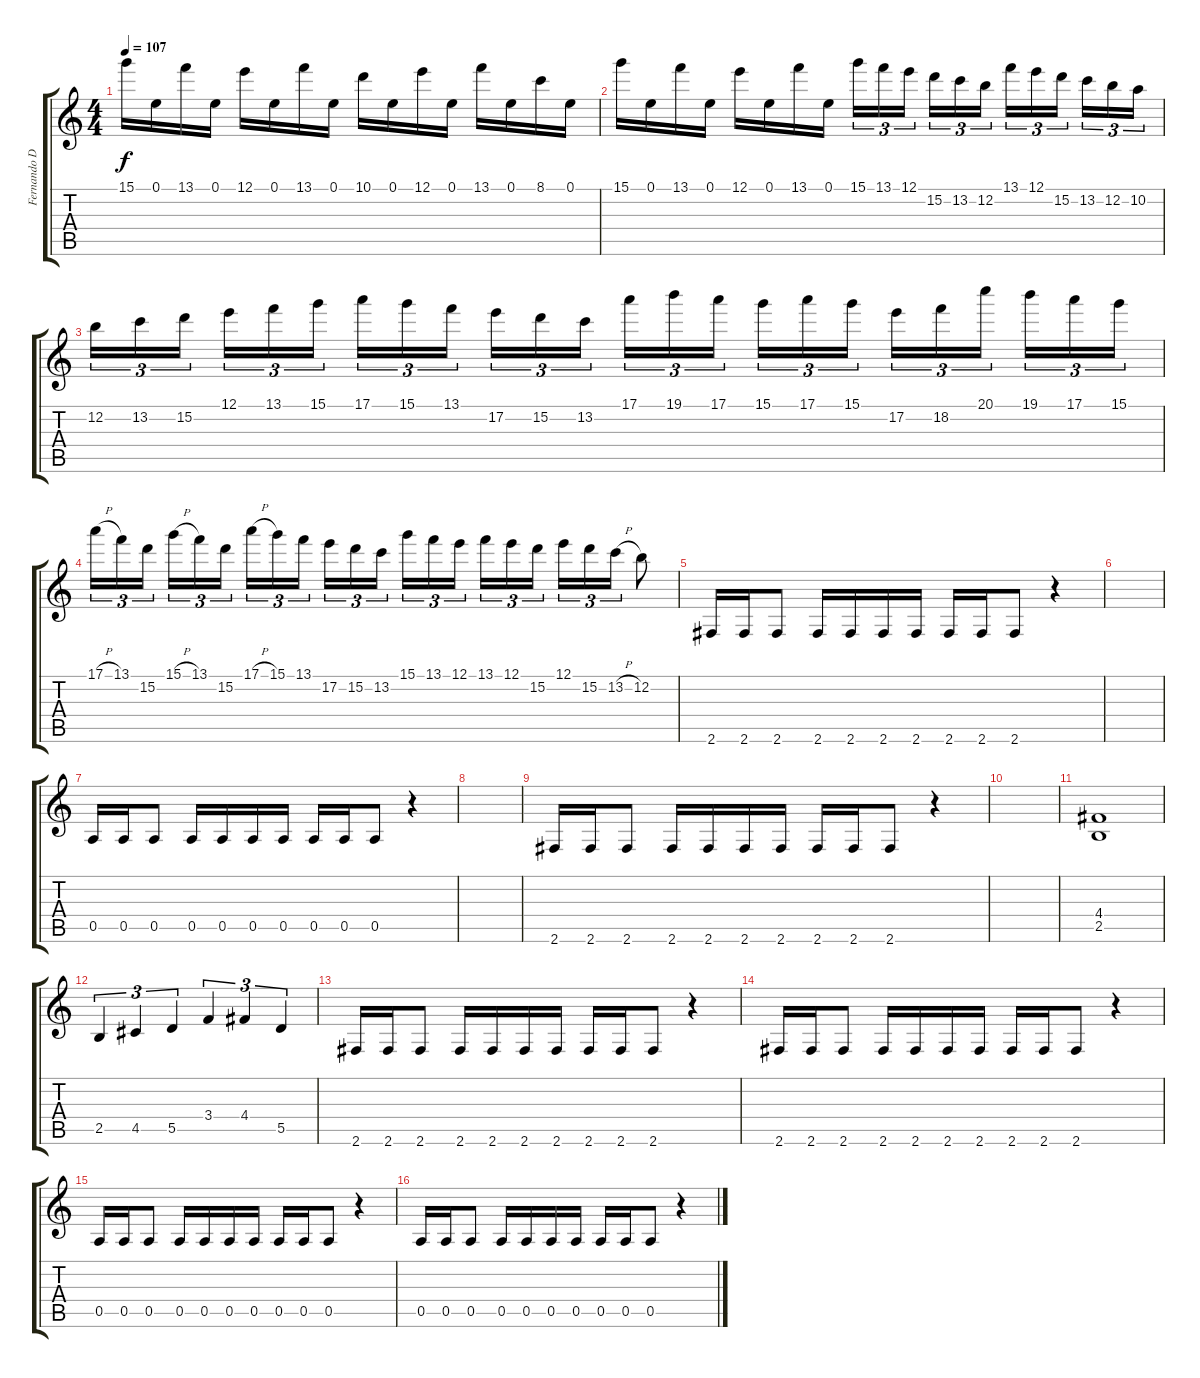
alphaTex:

\track ("Fernando Distorção" "Fernando D") {instrument distortionguitar}
\staff {score tabs}
\tuning (E4 B3 G3 D3 A2 E2) {hide}
\ts (4 4)
\tempo 107
\clef g2
\ks c
15.1.16{dy f} 0.1.16 13.1.16 0.1.16 12.1.16 0.1.16 13.1.16 0.1.16 10.1.16 0.1.16 12.1.16 0.1.16 13.1.16 0.1.16 8.1.16 0.1.16 |
15.1.16 0.1.16 13.1.16 0.1.16 12.1.16 0.1.16 13.1.16 0.1.16 15.1.16{tu (3 2)} 13.1.16{tu (3 2)} 12.1.16{tu (3 2)} 15.2.16{tu (3 2)} 13.2.16{tu (3 2)} 12.2.16{tu (3 2)} 13.1.16{tu (3 2)} 12.1.16{tu (3 2)} 15.2.16{tu (3 2)} 13.2.16{tu (3 2)} 12.2.16{tu (3 2)} 10.2.16{tu (3 2)} |
12.2.16{tu (3 2)} 13.2.16{tu (3 2)} 15.2.16{tu (3 2)} 12.1.16{tu (3 2)} 13.1.16{tu (3 2)} 15.1.16{tu (3 2)} 17.1.16{tu (3 2)} 15.1.16{tu (3 2)} 13.1.16{tu (3 2)} 17.2.16{tu (3 2)} 15.2.16{tu (3 2)} 13.2.16{tu (3 2)} 17.1.16{tu (3 2)} 19.1.16{tu (3 2)} 17.1.16{tu (3 2)} 15.1.16{tu (3 2)} 17.1.16{tu (3 2)} 15.1.16{tu (3 2)} 17.2.16{tu (3 2)} 18.2.16{tu (3 2)} 20.1.16{tu (3 2)} 19.1.16{tu (3 2)} 17.1.16{tu (3 2)} 15.1.16{tu (3 2)} |
17.1{h}.16{tu (3 2)} 13.1.16{tu (3 2)} 15.2.16{tu (3 2)} 15.1{h}.16{tu (3 2)} 13.1.16{tu (3 2)} 15.2.16{tu (3 2)} 17.1{h}.16{tu (3 2)} 15.1.16{tu (3 2)} 13.1.16{tu (3 2)} 17.2.16{tu (3 2)} 15.2.16{tu (3 2)} 13.2.16{tu (3 2)} 15.1.16{tu (3 2)} 13.1.16{tu (3 2)} 12.1.16{tu (3 2)} 13.1.16{tu (3 2)} 12.1.16{tu (3 2)} 15.2.16{tu (3 2)} 12.1.16{tu (3 2)} 15.2.16{tu (3 2)} 13.2{h}.16{tu (3 2)} 12.2.8 |
2.6.16 2.6.16 2.6.8 2.6.16 2.6.16 2.6.16 2.6.16 2.6.16 2.6.16 2.6.8 r.4 |
|
0.5.16 0.5.16 0.5.8 0.5.16 0.5.16 0.5.16 0.5.16 0.5.16 0.5.16 0.5.8 r.4 |
|
2.6.16 2.6.16 2.6.8 2.6.16 2.6.16 2.6.16 2.6.16 2.6.16 2.6.16 2.6.8 r.4 |
|
(4.4 2.5).1 |
2.5.4{tu (3 2)} 4.5.4{tu (3 2)} 5.5.4{tu (3 2)} 3.4.4{tu (3 2)} 4.4.4{tu (3 2)} 5.5.4{tu (3 2)} |
2.6.16 2.6.16 2.6.8 2.6.16 2.6.16 2.6.16 2.6.16 2.6.16 2.6.16 2.6.8 r.4 |
2.6.16 2.6.16 2.6.8 2.6.16 2.6.16 2.6.16 2.6.16 2.6.16 2.6.16 2.6.8 r.4 |
0.5.16 0.5.16 0.5.8 0.5.16 0.5.16 0.5.16 0.5.16 0.5.16 0.5.16 0.5.8 r.4 |
0.5.16 0.5.16 0.5.8 0.5.16 0.5.16 0.5.16 0.5.16 0.5.16 0.5.16 0.5.8 r.4
